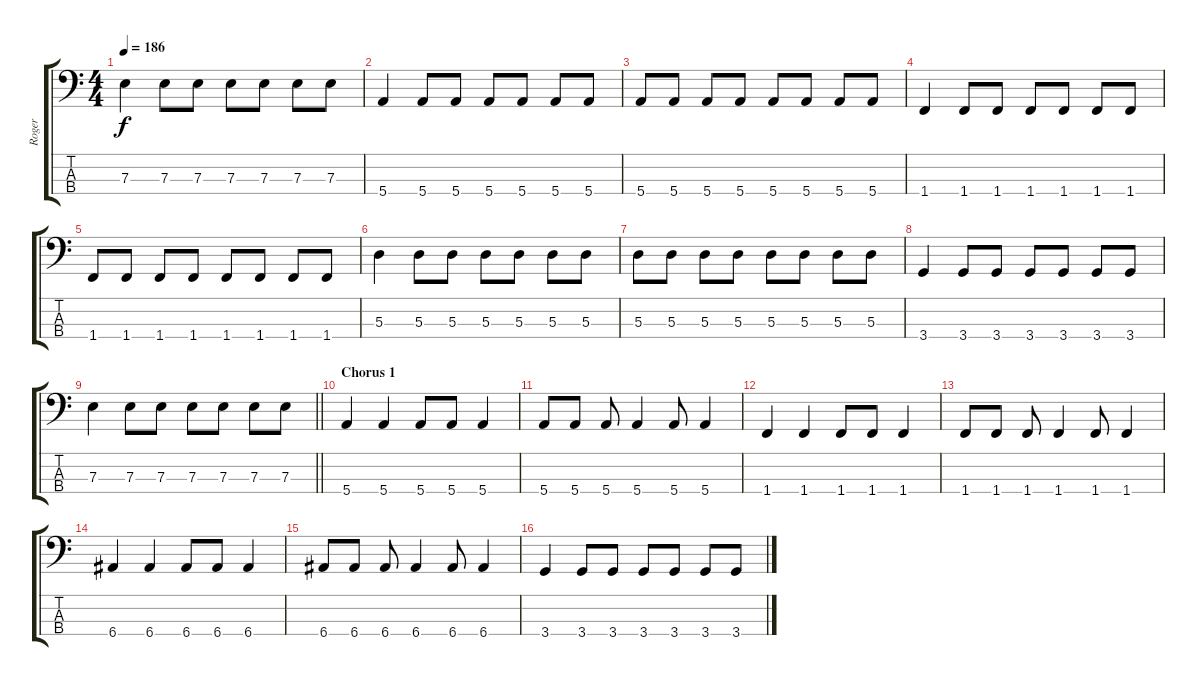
\track ("Roger" "Roger") {instrument electricbassfinger}
\staff {score tabs}
\tuning (G2 D2 A1 E1) {hide}
\ts (4 4)
\tempo 186
\clef f4
\ks c
7.3.4{dy f} 7.3.8 7.3.8 7.3.8 7.3.8 7.3.8 7.3.8 |
5.4.4 5.4.8 5.4.8 5.4.8 5.4.8 5.4.8 5.4.8 |
5.4.8 5.4.8 5.4.8 5.4.8 5.4.8 5.4.8 5.4.8 5.4.8 |
1.4.4 1.4.8 1.4.8 1.4.8 1.4.8 1.4.8 1.4.8 |
1.4.8 1.4.8 1.4.8 1.4.8 1.4.8 1.4.8 1.4.8 1.4.8 |
5.3.4 5.3.8 5.3.8 5.3.8 5.3.8 5.3.8 5.3.8 |
5.3.8 5.3.8 5.3.8 5.3.8 5.3.8 5.3.8 5.3.8 5.3.8 |
3.4.4 3.4.8 3.4.8 3.4.8 3.4.8 3.4.8 3.4.8 |
\barLineRight lightlight
7.3.4 7.3.8 7.3.8 7.3.8 7.3.8 7.3.8 7.3.8 |
\section ("" "Chorus 1")
5.4.4 5.4.4 5.4.8 5.4.8 5.4.4 |
5.4.8 5.4.8 5.4.8 5.4.4 5.4.8 5.4.4 |
1.4.4 1.4.4 1.4.8 1.4.8 1.4.4 |
1.4.8 1.4.8 1.4.8 1.4.4 1.4.8 1.4.4 |
6.4.4 6.4.4 6.4.8 6.4.8 6.4.4 |
6.4.8 6.4.8 6.4.8 6.4.4 6.4.8 6.4.4 |
3.4.4 3.4.8 3.4.8 3.4.8 3.4.8 3.4.8 3.4.8
